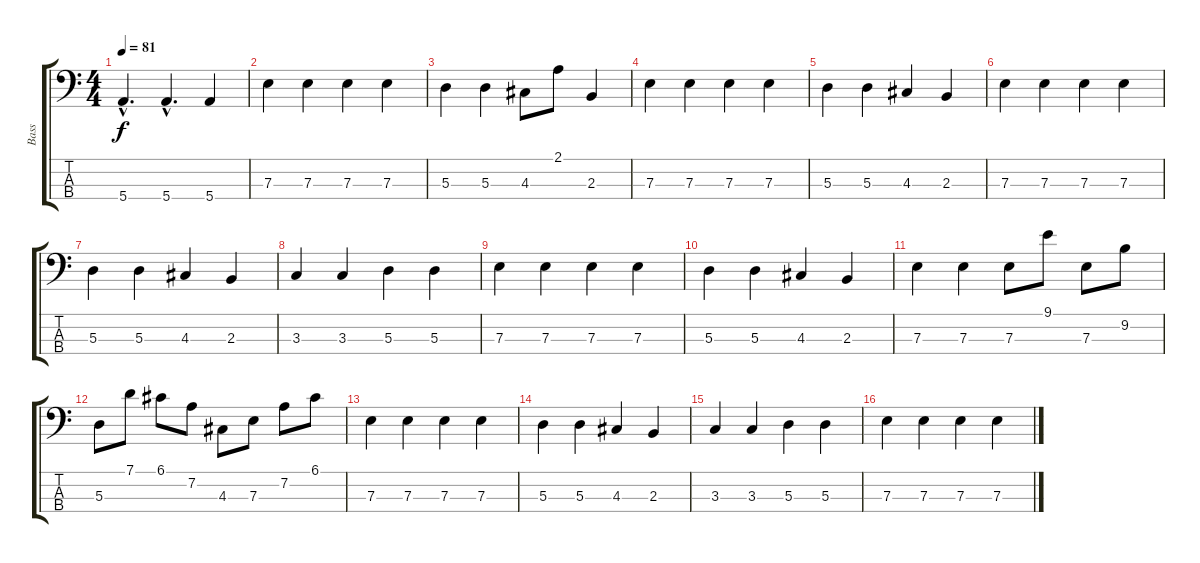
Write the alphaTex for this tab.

\track ("Bass" "Bass") {instrument electricbassfinger}
\staff {score tabs}
\tuning (G2 D2 A1 E1) {hide}
\ts (4 4)
\tempo 81
\clef f4
\ks c
5.4{hac}.4{d dy f} 5.4{hac}.4{d} 5.4.4 |
7.3.4 7.3.4 7.3.4 7.3.4 |
5.3.4 5.3.4 4.3.8 2.1.8 2.3.4 |
7.3.4 7.3.4 7.3.4 7.3.4 |
5.3.4 5.3.4 4.3.4 2.3.4 |
7.3.4 7.3.4 7.3.4 7.3.4 |
5.3.4 5.3.4 4.3.4 2.3.4 |
3.3.4 3.3.4 5.3.4 5.3.4 |
7.3.4 7.3.4 7.3.4 7.3.4 |
5.3.4 5.3.4 4.3.4 2.3.4 |
7.3.4 7.3.4 7.3.8 9.1.8 7.3.8 9.2.8 |
5.3.8 7.1.8 6.1.8 7.2.8 4.3.8 7.3.8 7.2.8 6.1.8 |
7.3.4 7.3.4 7.3.4 7.3.4 |
5.3.4 5.3.4 4.3.4 2.3.4 |
3.3.4 3.3.4 5.3.4 5.3.4 |
7.3.4 7.3.4 7.3.4 7.3.4
